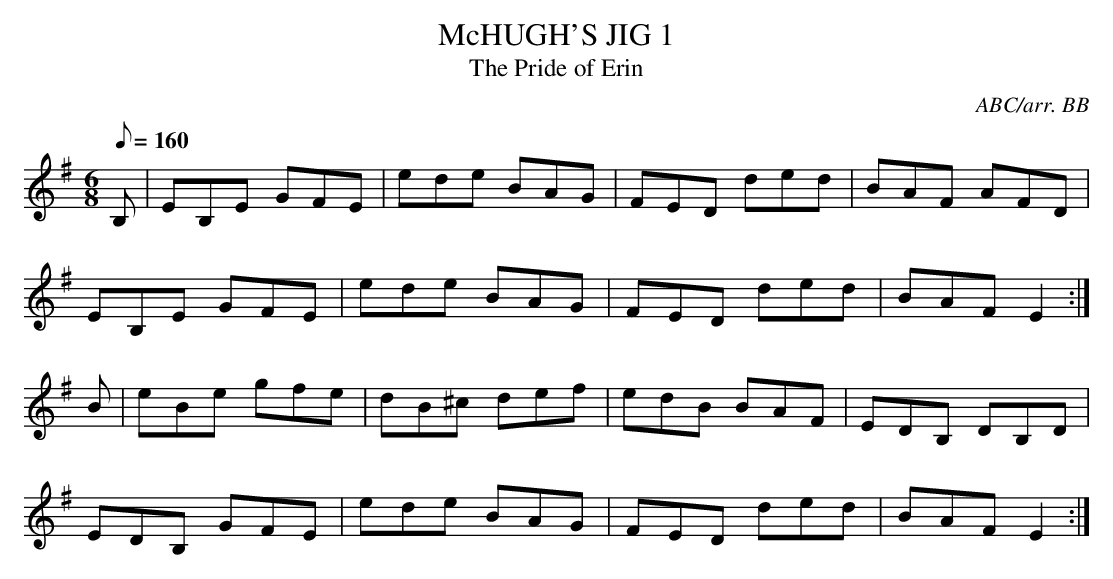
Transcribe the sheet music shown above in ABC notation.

X:1
T:McHUGH'S JIG 1
T:The Pride of Erin
C:ABC/arr. BB
L:1/8
M:6/8
Q:160
K:Em
B,|EB,E GFE|ede BAG|FED ded|BAF AFD|
EB,E GFE|ede BAG|FED ded|BAF E2 :|
B|eBe gfe|dB^c def|edB BAF|EDB, DB,D|
EDB, GFE|ede BAG|FED ded|BAF E2 :|
